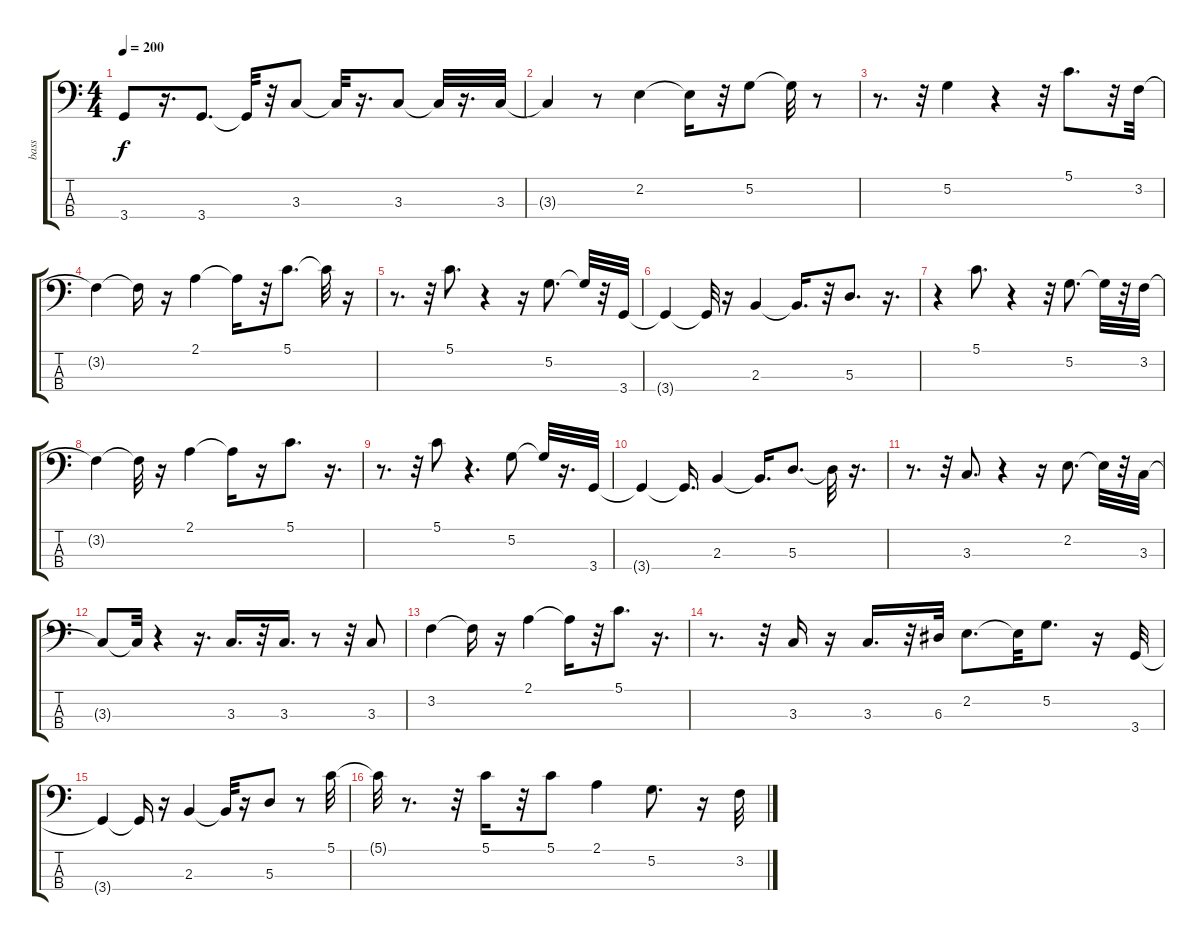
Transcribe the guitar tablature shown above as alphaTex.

\track ("bass                " "bass      ") {instrument fretlessbass}
\staff {score tabs}
\tuning (G2 D2 A1 E1) {hide}
\ts (4 4)
\tempo 200
\clef f4
\ks c
3.4{t}.8{dy f} r.16{d} 3.4.8{d} 3.4{t}.32 r.32 3.3.8 3.3{t}.32 r.16{d} 3.3.8 3.3{t}.32 r.16{d} 3.3.32 |
3.3{t}.4 r.8 2.2.4 2.2{t}.16 r.32 5.2.8 5.2{t}.32 r.8 |
r.8{d} r.32 5.2.4 r.4 r.32 5.1.8{d} r.32 3.2.32 |
3.2{t}.4 3.2{t}.16 r.16 2.1.4 2.1{t}.16 r.32 5.1.8{d} 5.1{t}.32 r.16 |
r.8{d} r.32 5.1.8{d} r.4 r.16 5.2.8{d} 5.2{t}.32 r.32 3.4.32 |
3.4{t}.4 3.4{t}.32 r.16 2.3.4 2.3{t}.16{d} r.32 5.3.8{d} r.16{d} |
r.4 5.1.8{d} r.4 r.32 5.2.8{d} 5.2{t}.32 r.32 3.2.32 |
3.2{t}.4 3.2{t}.32 r.16 2.1.4 2.1{t}.16 r.16 5.1.8{d} r.16{d} |
r.8{d} r.32 5.1.8 r.4{d} 5.2.8 5.2{t}.32 r.16{d} 3.4.32 |
3.4{t}.4 3.4{t}.16{d} 2.3.4 2.3{t}.16{d} 5.3.8{d} 5.3{t}.32 r.16{d} |
r.8{d} r.32 3.3.8{d} r.4 r.16 2.2.8{d} 2.2{t}.32 r.32 3.3.32 |
3.3{t}.8 3.3{t}.32 r.4 r.16{d} 3.3.16{d} r.32 3.3.16{d} r.8 r.32 3.3.8 |
3.2.4 3.2{t}.16 r.16 2.1.4 2.1{t}.16 r.32 5.1.8{d} r.16{d} |
r.8{d} r.32 3.3.16 r.16 3.3.16{d} r.32 6.3.32 2.2.8{d} 2.2{t}.32 5.2.8{d} r.16 3.4.32 |
3.4{t}.4 3.4{t}.16 r.16 2.3.4 2.3{t}.32 r.16 5.3.8 r.8 5.1.32 |
5.1{t}.32 r.8{d} r.32 5.1.16 r.32 5.1.8 2.1.4 5.2.8{d} r.16 3.2.32
